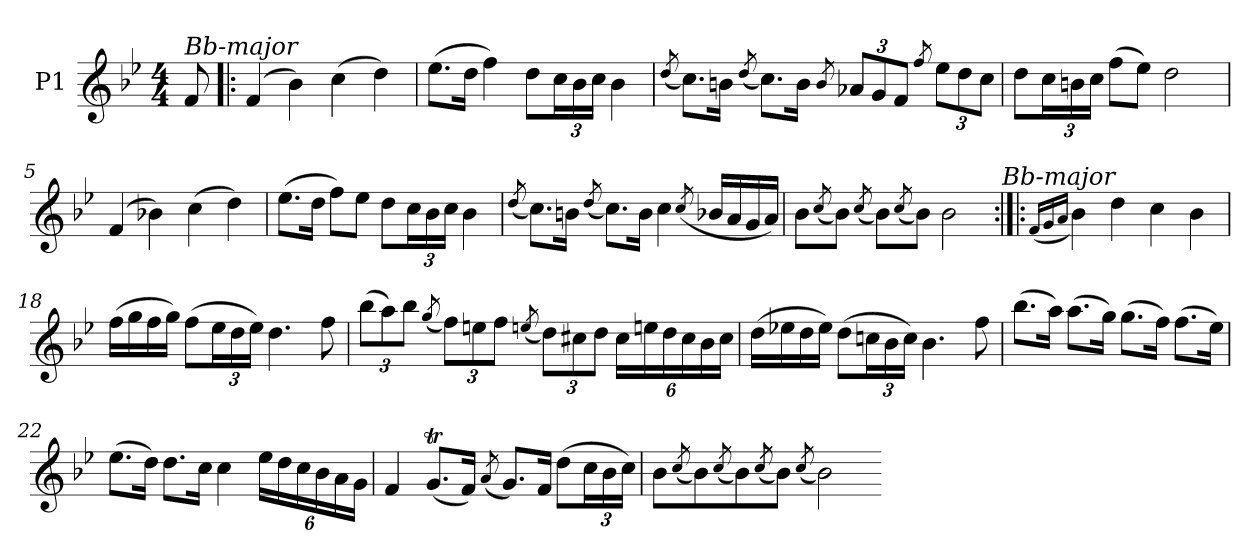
**kern
*part1
*staff1
*I"P1
*clefG2
*k[b-e-]
*B-:
*M4/4
=
!LO:TX:a:i:t=Bb-major
8f
=1!|:
(4f
4b-)
(4cc
4dd)
=2
(8.ee-L
16ddJk
4ff)
8ddL
24ccL
24b-
24ccJJ
4b-
=3
(8qdd/
8.ccL)
16bnJk
(8qdd/
8.ccL)
16bJk
8qb/
12a-XL
12g
12fJ
8qff/
12ee-L
12dd
12ccJ
=4
8ddL
24ccL
24bn
24ccJJ
(8ffL
8ee-J)
2dd
=5
(4f
4b-X)
(4cc
4dd)
=6
(8.ee-L
16ddJk
8ffL)
8ee-J
8ddL
24ccL
24b-
24ccJJ
4b-
=7
(8qdd/
8.ccL)
16bnJk
(8qdd/
8.ccL)
16bJk
4cc
(8qcc/
16b-XLL
16a
16g
16aJJ)
=8
8b-L
(8qcc/
8b-J)
(8qcc/
8b-L)
(8qcc/
8b-J)
2b-
!LO:TX:a:i:t=Bb-major
=17:|!|:
(16qqf/LL
16qqg/
16qqa/JJ
4b-)
4dd
4cc
4b-
=18
(16ffLL
16gg
16ff
16ggJJ)
(8ffL
24ee-L
24dd
24ee-JJ)
4.dd
8ff
=19
(12bb-L
12aa)
12bb-J
(8qgg/
12ffL)
12een
12ffJ
(8qeen/
12ddL)
12cc#X
12ddJ
24cc#LL
24een
24dd
24cc#
24b-
24cc#JJ
=20
(16ddLL
16ee-X
16dd
16ee-JJ)
(8ddL
24ccnL
24b-
24ccJJ)
4.b-
8ff
=21
(8.bb-L
16aaJk)
(8.aaL
16ggJk)
(8.ggL
16ffJk)
(8.ffL
16ee-Jk)
=22
(8.ee-L
16ddJk)
8.ddL
16ccJk
4cc
24ee-LL
24dd
24cc
24b-
24a
24gJJ
=23
4f
(8.gTL
16fJk)
(8qa/
8.gL)
16fJk
(8ddL
24ccL
24b-
24ccJJ)
=24
8b-L
(8qcc/
8b-)
(8qcc/
8b-)
(8qcc/
8b-J)
(8qcc/
2b-)
=-
*-
